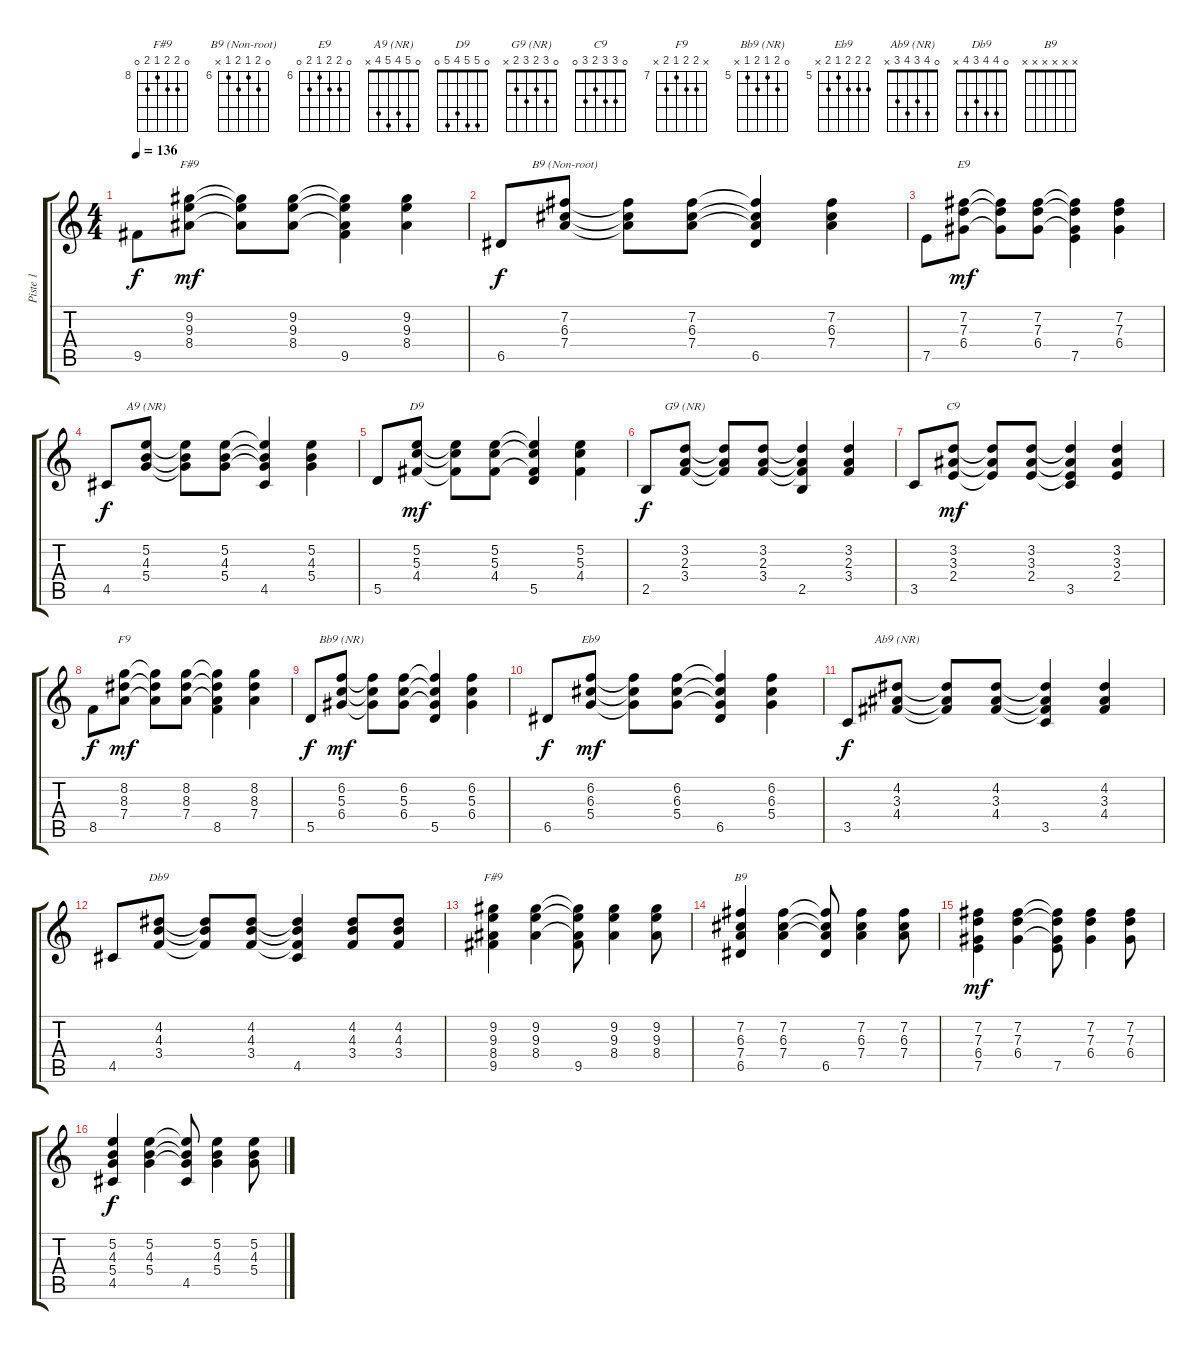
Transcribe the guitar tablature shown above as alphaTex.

\track ("Piste 1" "Piste 1") {instrument acousticguitarnylon}
\staff {score tabs}
\tuning (E4 B3 G3 D3 A2 E2) {hide}
\chord ("F#9" 0 9 9 8 9 x) {firstfret 8}
\chord ("B9 (Non-root)" 0 7 6 7 6 x) {firstfret 6}
\chord ("E9" 0 7 7 6 7 0) {firstfret 6}
\chord ("A9 (NR)" 0 5 4 5 4 x)
\chord ("D9" 0 5 5 4 5 0)
\chord ("G9 (NR)" 0 3 2 3 2 x)
\chord ("C9" 0 3 3 2 3 0)
\chord ("F9" x 8 8 7 8 x) {firstfret 7}
\chord ("Bb9 (NR)" 0 6 5 6 5 x) {firstfret 5}
\chord ("Eb9" 6 6 6 5 6 x) {firstfret 5}
\chord ("Ab9 (NR)" 0 4 3 4 3 x)
\chord ("Db9" 0 4 4 3 4 x)
\chord ("F#9" 0 9 9 8 9 0) {firstfret 8}
\chord ("B9" x x x x x x) {firstfret 0}
\ts (4 4)
\tempo 136
\clef g2
\ks c
9.5.8{dy f instrument acousticguitarnylon} (9.2 9.3 8.4).8{ch "F#9" dy mf} (9.2{t} 9.3{t} 8.4{t}).8 (9.2 9.3 8.4).8 (9.2{t} 9.3{t} 8.4{t} 9.5).4 (9.2 9.3 8.4).4 |
6.5.8{dy f} (7.2 6.3 7.4).8{ch "B9 (Non-root)"} (7.2{t} 6.3{t} 7.4{t}).8 (7.2 6.3 7.4).8 (7.2{t} 6.3{t} 7.4{t} 6.5).4 (7.2 6.3 7.4).4 |
7.5.8 (7.2 7.3 6.4).8{ch "E9" dy mf} (7.2{t} 7.3{t} 6.4{t}).8 (7.2 7.3 6.4).8 (7.2{t} 7.3{t} 6.4{t} 7.5).4 (7.2 7.3 6.4).4 |
4.5.8{dy f} (5.2 4.3 5.4).8{ch "A9 (NR)"} (5.2{t} 4.3{t} 5.4{t}).8 (5.2 4.3 5.4).8 (5.2{t} 4.3{t} 5.4{t} 4.5).4 (5.2 4.3 5.4).4 |
5.5.8 (5.2 5.3 4.4).8{ch "D9" dy mf} (5.2{t} 5.3{t} 4.4{t}).8 (5.2 5.3 4.4).8 (5.2{t} 5.3{t} 4.4{t} 5.5).4 (5.2 5.3 4.4).4 |
2.5.8{dy f} (3.2 2.3 3.4).8{ch "G9 (NR)"} (3.2{t} 2.3{t} 3.4{t}).8 (3.2 2.3 3.4).8 (3.2{t} 2.3{t} 3.4{t} 2.5).4 (3.2 2.3 3.4).4 |
3.5.8 (3.2 3.3 2.4).8{ch "C9" dy mf} (3.2{t} 3.3{t} 2.4{t}).8 (3.2 3.3 2.4).8 (3.2{t} 3.3{t} 2.4{t} 3.5).4 (3.2 3.3 2.4).4 |
8.5.8{dy f} (8.2 8.3 7.4).8{ch "F9" dy mf} (8.2{t} 8.3{t} 7.4{t}).8 (8.2 8.3 7.4).8 (8.2{t} 8.3{t} 7.4{t} 8.5).4 (8.2 8.3 7.4).4 |
5.5.8{dy f} (6.2 5.3 6.4).8{ch "Bb9 (NR)" dy mf} (6.2{t} 5.3{t} 6.4{t}).8 (6.2 5.3 6.4).8 (6.2{t} 5.3{t} 6.4{t} 5.5).4 (6.2 5.3 6.4).4 |
6.5.8{dy f} (6.2 6.3 5.4).8{ch "Eb9" dy mf} (6.2{t} 6.3{t} 5.4{t}).8 (6.2 6.3 5.4).8 (6.2{t} 6.3{t} 5.4{t} 6.5).4 (6.2 6.3 5.4).4 |
3.5.8{dy f} (4.2 3.3 4.4).8{ch "Ab9 (NR)"} (4.2{t} 3.3{t} 4.4{t}).8 (4.2 3.3 4.4).8 (4.2{t} 3.3{t} 4.4{t} 3.5).4 (4.2 3.3 4.4).4 |
4.5.8 (4.2 4.3 3.4).8{ch "Db9"} (4.2{t} 4.3{t} 3.4{t}).8 (4.2 4.3 3.4).8 (4.2{t} 4.3{t} 3.4{t} 4.5).4 (4.2 4.3 3.4).8 (4.2 4.3 3.4).8 |
(9.2 9.3 8.4 9.5).4{ch "F#9"} (9.2 9.3 8.4).4 (9.2{t} 9.3{t} 8.4{t} 9.5).8 (9.2 9.3 8.4).4 (9.2 9.3 8.4).8 |
(7.2 6.3 7.4 6.5).4{ch "B9"} (7.2 6.3 7.4).4 (7.2{t} 6.3{t} 7.4{t} 6.5).8 (7.2 6.3 7.4).4 (7.2 6.3 7.4).8 |
(7.2 7.3 6.4 7.5).4{dy mf} (7.2 7.3 6.4).4 (7.2{t} 7.3{t} 6.4{t} 7.5).8 (7.2 7.3 6.4).4 (7.2 7.3 6.4).8 |
(5.2 4.3 5.4 4.5).4{dy f} (5.2 4.3 5.4).4 (5.2{t} 4.3{t} 5.4{t} 4.5).8 (5.2 4.3 5.4).4 (5.2 4.3 5.4).8
